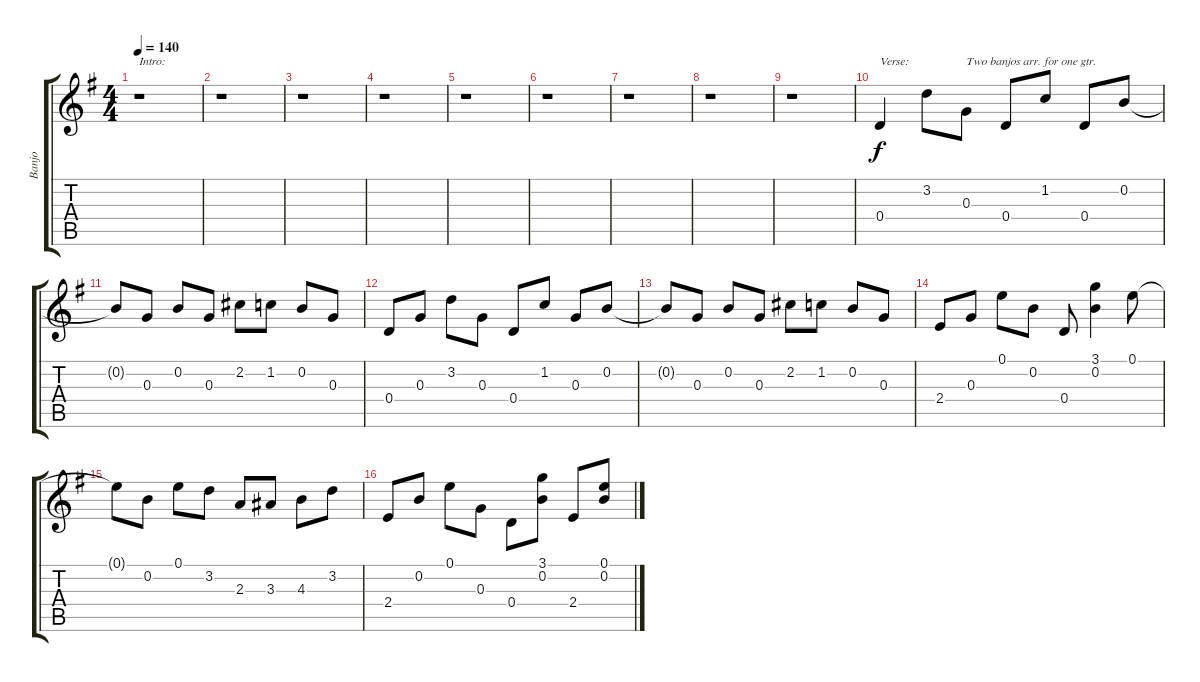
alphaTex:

\track ("Banjo" "Banjo") {instrument banjo}
\staff {score tabs}
\tuning (E4 B3 G3 D3 A2 E2) {hide}
\displaytranspose 12
\ts (4 4)
\tempo 140
\clef g2
\ks g
r.1{txt "Intro:" dy f instrument banjo} |
r.1 |
r.1 |
r.1 |
r.1 |
r.1 |
r.1 |
r.1 |
r.1 |
0.4.4{txt "Verse:"} 3.2.8 0.3.8{txt "Two banjos arr. for one gtr. "} 0.4.8 1.2.8 0.4.8 0.2.8 |
0.2{t}.8 0.3.8 0.2.8 0.3.8 2.2.8 1.2.8 0.2.8 0.3.8 |
0.4.8 0.3.8 3.2.8 0.3.8 0.4.8 1.2.8 0.3.8 0.2.8 |
0.2{t}.8 0.3.8 0.2.8 0.3.8 2.2.8 1.2.8 0.2.8 0.3.8 |
2.4.8 0.3.8 0.1.8 0.2.8 0.4.8 (3.1 0.2).4 0.1.8 |
0.1{t}.8 0.2.8 0.1.8 3.2.8 2.3.8 3.3.8 4.3.8 3.2.8 |
2.4.8 0.2.8 0.1.8 0.3.8 0.4.8 (3.1 0.2).8 2.4.8 (0.1 0.2).8
